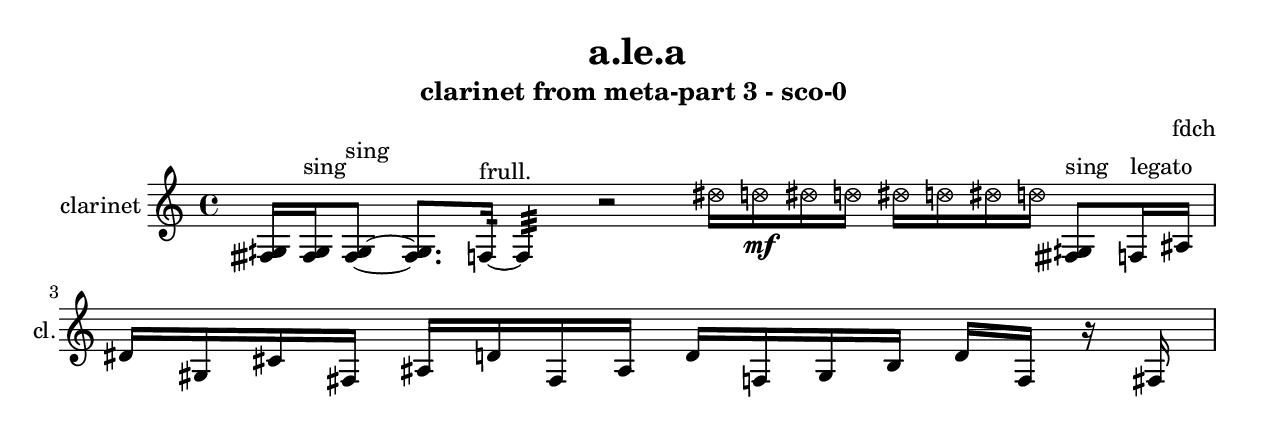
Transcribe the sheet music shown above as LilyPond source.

\version "2.19.56" 

clarinet_one_part = \relative c {

  \time 4/4

  \clef treble 
  % ________________________________________bar 1 :
  <fisih gih >16  <fisih gih >16^\markup {sing }  <fisih gih >8~^\markup {sing } 
  <fisih gih >8.  f16:32~^\markup {frull. } 
  f4:32  |
  % ________________________________________bar 2 :
  r2 
  \once \override NoteHead.style = #'xcircle dis''16  \once \override NoteHead.style = #'xcircle d16\mf  \once \override NoteHead.style = #'xcircle dis16  \once \override NoteHead.style = #'xcircle d16 
  \once \override NoteHead.style = #'xcircle dis16  \once \override NoteHead.style = #'xcircle d16  \once \override NoteHead.style = #'xcircle dis16  \once \override NoteHead.style = #'xcircle d16  |
  % ________________________________________bar 3 :
  <fisih,, gih >8^\markup {sing }  f16^\markup {legato }  ais16 
  dis16  gis,16  cis16  fis,16 
  ais16  d16  fis,16  ais16 
  d16  f,16  gis16  b16  |
  % ________________________________________bar 4 :
  d16  f,16  r16  fis16 
}



\header {
  title = "a.le.a"
  subtitle = "clarinet from meta-part 3 - sco-0 "
  composer = "fdch"
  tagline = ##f
}
\paper {
  max-systems-per-page = #8
}
\score {
  <<
    \set Score.skipBars = ##t
    \new Staff \with { 
      instrumentName = "clarinet" 
      shortInstrumentName = "cl."} 
    {
      <<
        \new Voice {
          \clarinet_one_part
        }
      >>
    }
  >>
  \layout {
    \mergeDifferentlyHeadedOn
    \mergeDifferentlyDottedOn
    #(set-default-paper-size "letter")
  }
}
